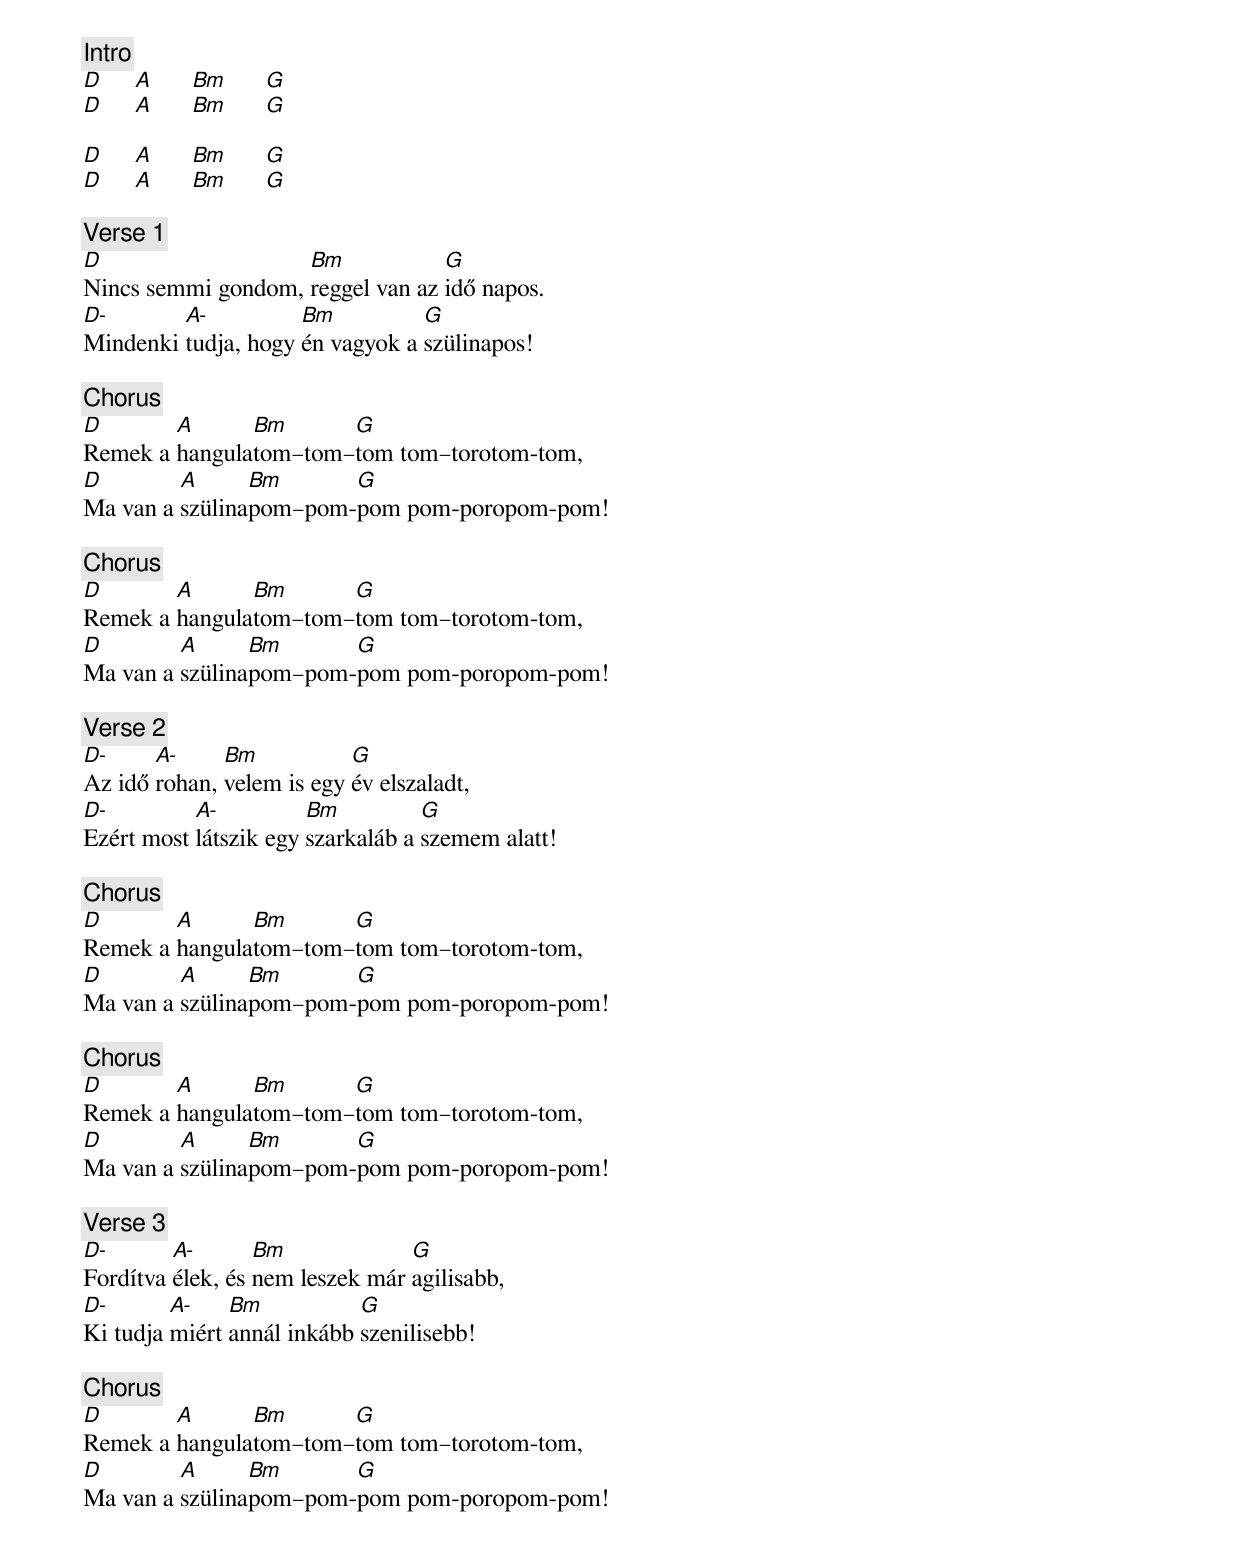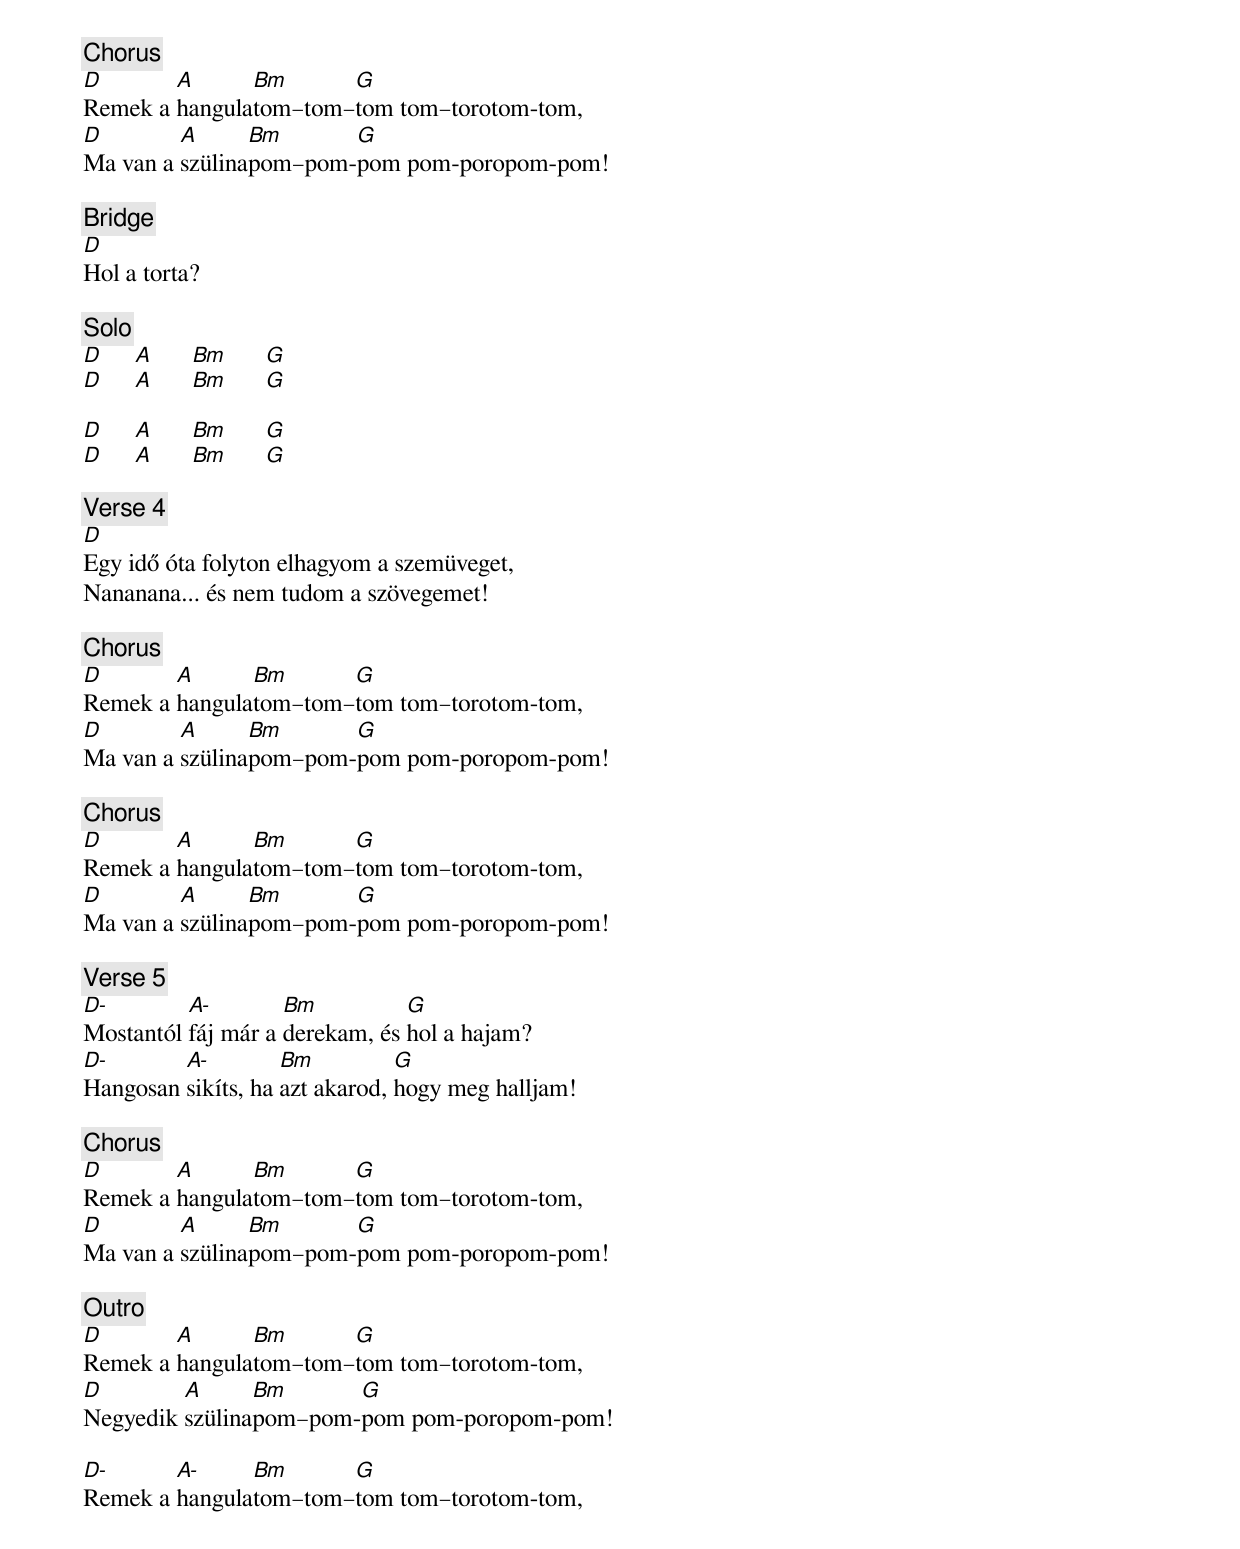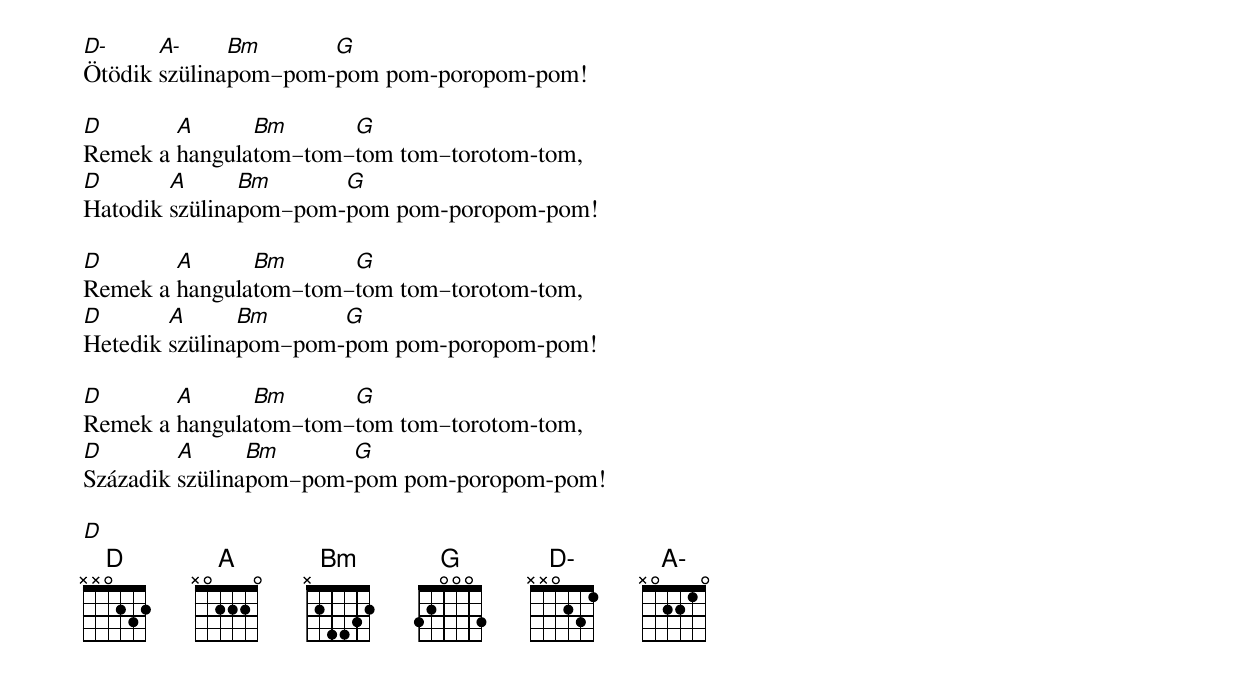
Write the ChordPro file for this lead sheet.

{c: Intro}
[D]     [A]      [Bm]      [G]
[D]     [A]      [Bm]      [G]

[D]     [A]      [Bm]      [G]
[D]     [A]      [Bm]      [G]

{c: Verse 1}
[D]Nincs semmi gondom, [Bm]reggel van az [G]idő napos.
[D-]Mindenki [A-]tudja, hogy [Bm]én vagyok a [G]szülinapos!

{c: Chorus}
[D]Remek a [A]hangula[Bm]tom–tom–[G]tom tom–torotom-tom,
[D]Ma van a [A]szülina[Bm]pom–pom-[G]pom pom-poropom-pom!

{c: Chorus}
[D]Remek a [A]hangula[Bm]tom–tom–[G]tom tom–torotom-tom,
[D]Ma van a [A]szülina[Bm]pom–pom-[G]pom pom-poropom-pom!

{c: Verse 2}
[D-]Az idő [A-]rohan, [Bm]velem is egy [G]év elszaladt,
[D-]Ezért most [A-]látszik egy [Bm]szarkaláb a [G]szemem alatt!

{c: Chorus}
[D]Remek a [A]hangula[Bm]tom–tom–[G]tom tom–torotom-tom,
[D]Ma van a [A]szülina[Bm]pom–pom-[G]pom pom-poropom-pom!

{c: Chorus}
[D]Remek a [A]hangula[Bm]tom–tom–[G]tom tom–torotom-tom,
[D]Ma van a [A]szülina[Bm]pom–pom-[G]pom pom-poropom-pom!

{c: Verse 3}
[D-]Fordítva [A-]élek, és [Bm]nem leszek már [G]agilisabb,
[D-]Ki tudja [A-]miért [Bm]annál inkább [G]szenilisebb!

{c: Chorus}
[D]Remek a [A]hangula[Bm]tom–tom–[G]tom tom–torotom-tom,
[D]Ma van a [A]szülina[Bm]pom–pom-[G]pom pom-poropom-pom!

{c: Chorus}
[D]Remek a [A]hangula[Bm]tom–tom–[G]tom tom–torotom-tom,
[D]Ma van a [A]szülina[Bm]pom–pom-[G]pom pom-poropom-pom!

{c: Bridge}
[D]Hol a torta?

{c: Solo}
[D]     [A]      [Bm]      [G]
[D]     [A]      [Bm]      [G]

[D]     [A]      [Bm]      [G]
[D]     [A]      [Bm]      [G]

{c: Verse 4}
[D]Egy idő óta folyton elhagyom a szemüveget,
Nananana... és nem tudom a szövegemet!

{c: Chorus}
[D]Remek a [A]hangula[Bm]tom–tom–[G]tom tom–torotom-tom,
[D]Ma van a [A]szülina[Bm]pom–pom-[G]pom pom-poropom-pom!

{c: Chorus}
[D]Remek a [A]hangula[Bm]tom–tom–[G]tom tom–torotom-tom,
[D]Ma van a [A]szülina[Bm]pom–pom-[G]pom pom-poropom-pom!

{c: Verse 5}
[D-]Mostantól [A-]fáj már a [Bm]derekam, és [G]hol a hajam?
[D-]Hangosan [A-]sikíts, ha [Bm]azt akarod, [G]hogy meg halljam!

{c: Chorus}
[D]Remek a [A]hangula[Bm]tom–tom–[G]tom tom–torotom-tom,
[D]Ma van a [A]szülina[Bm]pom–pom-[G]pom pom-poropom-pom!

{c: Outro}
[D]Remek a [A]hangula[Bm]tom–tom–[G]tom tom–torotom-tom,
[D]Negyedik [A]szülina[Bm]pom–pom-[G]pom pom-poropom-pom!

[D-]Remek a [A-]hangula[Bm]tom–tom–[G]tom tom–torotom-tom,
[D-]Ötödik [A-]szülina[Bm]pom–pom-[G]pom pom-poropom-pom!

[D]Remek a [A]hangula[Bm]tom–tom–[G]tom tom–torotom-tom,
[D]Hatodik [A]szülina[Bm]pom–pom-[G]pom pom-poropom-pom!

[D]Remek a [A]hangula[Bm]tom–tom–[G]tom tom–torotom-tom,
[D]Hetedik [A]szülina[Bm]pom–pom-[G]pom pom-poropom-pom!

[D]Remek a [A]hangula[Bm]tom–tom–[G]tom tom–torotom-tom,
[D]Századik [A]szülina[Bm]pom–pom-[G]pom pom-poropom-pom!

[D]
